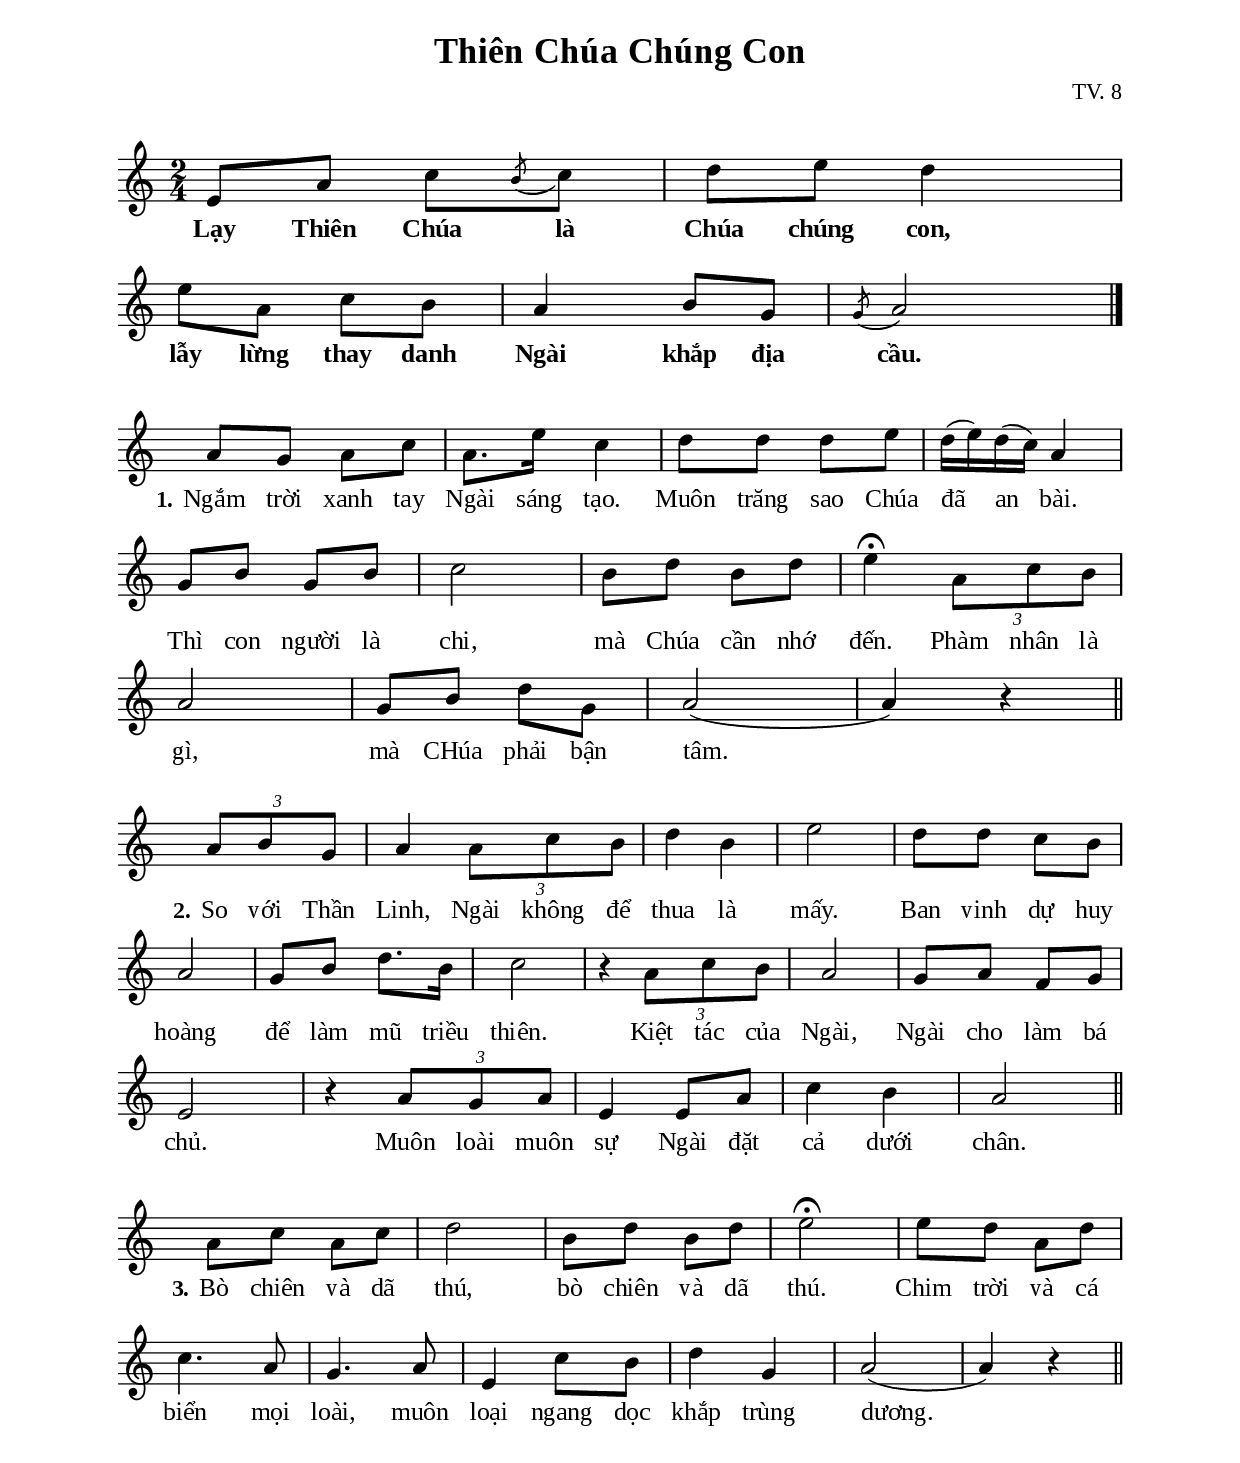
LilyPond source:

% Cài đặt chung
\version "2.20.0"
\include "english.ly"

\header {
  title = "Thiên Chúa Chúng Con"
  composer = "TV. 8"
  arranger = " "
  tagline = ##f
}

global = {
  \key c \major
  \time 2/4
}

\paper {
  #(set-paper-size "a4")
  top-margin = 20\mm
  bottom-margin = 15\mm
  left-margin = 20\mm
  right-margin = 20\mm
  indent = #0
  #(define fonts
	 (make-pango-font-tree "Liberation Serif"
	 		       "Liberation Serif"
			       "Liberation Serif"
			       (/ 20 20)))
}

% Nhạc điệp khúc
nhacDiepKhuc = \relative c' {
  \override Lyrics.LyricSpace.minimum-distance = #1.7
  \override Score.BarNumber.break-visibility = ##(#f #f #f)
  e8 a c \acciaccatura b8 c |
  d e d4 |
  e8 a, c b |
  a4 b8 g |
  \acciaccatura g8 a2 \bar "|."
}

% Nhạc phiên khúc
nhacPhienKhucMot = \relative c'' {
  \override Lyrics.LyricSpace.minimum-distance = #2.0
  \override Score.BarNumber.break-visibility = ##(#f #f #f)
  a8 g a c |
  a8. e'16 c4 |
  d8 d d e |
  d16 (e) d (c) a4 |
  g8 b g b |
  c2 |
  b8 d b d |
  e4 \fermata \tuplet 3/2 { a,8 c b } |
  a2 |
  g8 b d g, |
  a2 ( |
  a4) r \bar "||"
}

nhacPhienKhucHai = \relative c'' {
  \override Lyrics.LyricSpace.minimum-distance = #2.0
  \override Score.BarNumber.break-visibility = ##(#f #f #f)
  \partial 4 \tuplet 3/2 { a8 b g } |
  a4 \tuplet 3/2 { a8 c b } |
  d4 b |
  e2 |
  d8 d c b |
  a2 |
  g8 b d8. b16 |
  c2 |
  r4 \tuplet 3/2 { a8 c b } |
  a2 |
  g8 a f g |
  e2 |
  r4 \tuplet 3/2 { a8 g a } |
  e4 e8 a |
  c4 b |
  a2 \bar "||"
}

nhacPhienKhucBa = \relative c'' {
  \override Lyrics.LyricSpace.minimum-distance = #2.0
  \override Score.BarNumber.break-visibility = ##(#f #f #f)
  a8 c a c |
  d2 |
  b8 d b d |
  e2 \fermata |
  e8 d a d |
  c4. a8 |
  g4. a8 |
  e4 c'8 b |
  d4 g, |
  a2 ( |
  a4) r \bar "||"
}

% Lời điệp khúc
loiDiepKhuc = \lyricmode {
  \override Lyrics.LyricText.font-series = #'bold
  Lạy Thiên Chúa là Chúa chúng con,
  lẫy lừng thay danh Ngài khắp địa cầu.
}

% Lời phiên khúc
loiPhienKhucMot = \lyricmode {
  \set stanza = #"1."
  Ngắm trời xanh tay Ngài sáng tạo.
  Muôn trăng sao Chúa đã an bài.
  Thì con người là chi,
  mà Chúa cần nhớ đến.
  Phàm nhân là gì, mà CHúa phải bận tâm.
}

loiPhienKhucHai = \lyricmode {
  \set stanza = #"2."
  So với Thần Linh, Ngài không để thua là mấy.
  Ban vinh dự huy hoàng để làm mũ triều thiên.
  Kiệt tác của Ngài, Ngài cho làm bá chủ.
  Muôn loài muôn sự Ngài đặt cả dưới chân.
}

loiPhienKhucBa = \lyricmode {
  \set stanza = #"3."
  Bò chiên và dã thú,
  bò chiên và dã thú.
  Chim trời và cá biển mọi loài,
  muôn loại ngang dọc khắp trùng dương.
}


% Dàn trang
\score {
  \new ChoirStaff <<
    \new Staff = chorus <<
      \new Voice = "sopranos" {
        \global \stemNeutral \nhacDiepKhuc
      }
    >>
    \new Lyrics = basses
    \context Lyrics = basses 
      %\with \override LyricText.font-shape = #'bold
      \lyricsto sopranos \loiDiepKhuc
  >>
}

\score {
  \new ChoirStaff <<
    \new Staff = verses <<
      \override Staff.TimeSignature.transparent = ##t
      \new Voice = "verse" {
        \global \stemNeutral \nhacPhienKhucMot
      }
    >>
    \new Lyrics \lyricsto verse \loiPhienKhucMot
  >>
}

\score {
  \new ChoirStaff <<
    \new Staff = verses <<
      \override Staff.TimeSignature.transparent = ##t
      \new Voice = "verse" {
        \global \stemNeutral \nhacPhienKhucHai
      }
    >>
    \new Lyrics \lyricsto verse \loiPhienKhucHai
  >>
}

\score {
  \new ChoirStaff <<
    \new Staff = verses <<
      \override Staff.TimeSignature.transparent = ##t
      \new Voice = "verse" {
        \global \stemNeutral \nhacPhienKhucBa
      }
    >>
    \new Lyrics \lyricsto verse \loiPhienKhucBa
  >>
}
